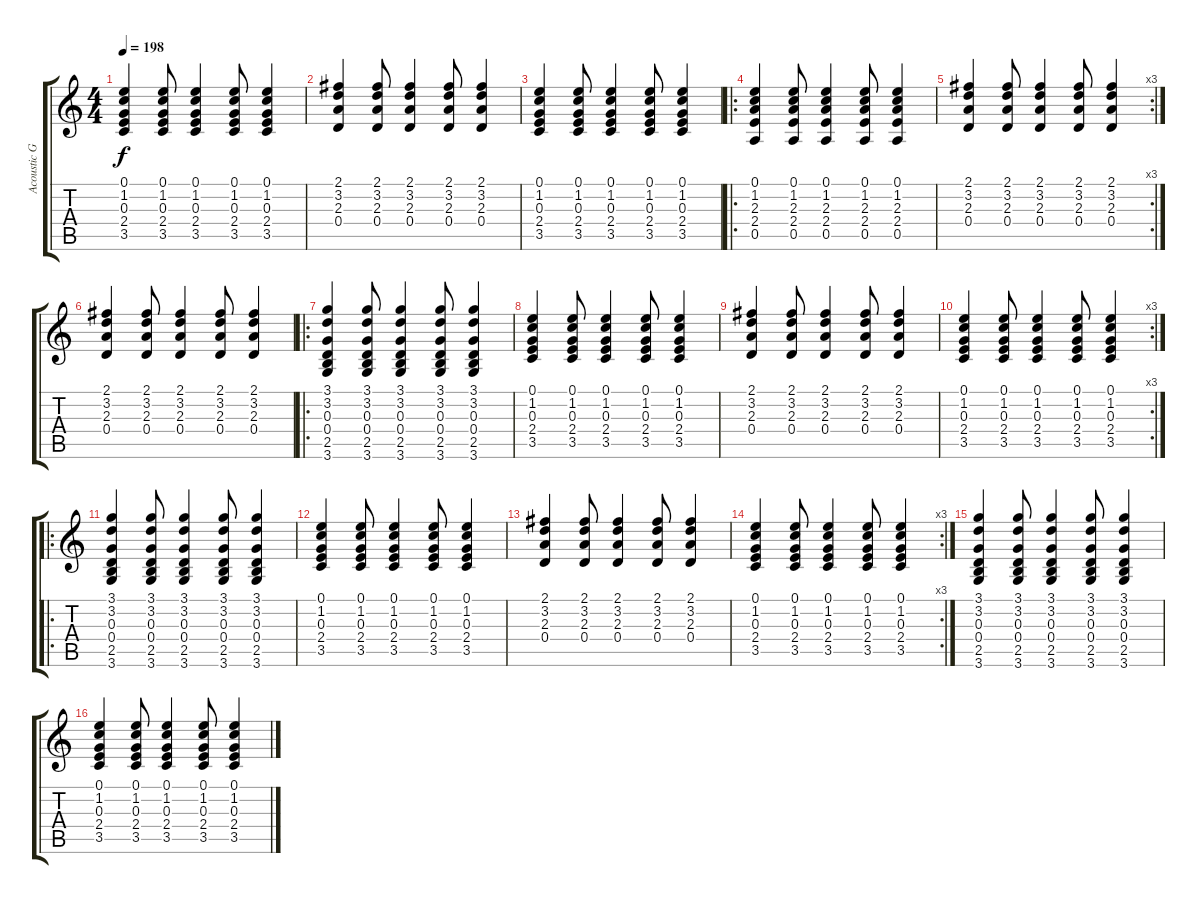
\track ("Acoustic Guitar" "Acoustic G") {instrument acousticguitarsteel}
\staff {score tabs}
\tuning (E4 B3 G3 D3 A2 E2) {hide}
\ts (4 4)
\tempo 198
\clef g2
\ks c
(0.1 1.2 0.3 2.4 3.5).4{dy f} (0.1 1.2 0.3 2.4 3.5).8 (0.1 1.2 0.3 2.4 3.5).4 (0.1 1.2 0.3 2.4 3.5).8 (0.1 1.2 0.3 2.4 3.5).4 |
(2.1 3.2 2.3 0.4).4 (2.1 3.2 2.3 0.4).8 (2.1 3.2 2.3 0.4).4 (2.1 3.2 2.3 0.4).8 (2.1 3.2 2.3 0.4).4 |
(0.1 1.2 0.3 2.4 3.5).4 (0.1 1.2 0.3 2.4 3.5).8 (0.1 1.2 0.3 2.4 3.5).4 (0.1 1.2 0.3 2.4 3.5).8 (0.1 1.2 0.3 2.4 3.5).4 |
\ro
(0.1 1.2 2.3 2.4 0.5).4 (0.1 1.2 2.3 2.4 0.5).8 (0.1 1.2 2.3 2.4 0.5).4 (0.1 1.2 2.3 2.4 0.5).8 (0.1 1.2 2.3 2.4 0.5).4 |
\rc 3
(2.1 3.2 2.3 0.4).4 (2.1 3.2 2.3 0.4).8 (2.1 3.2 2.3 0.4).4 (2.1 3.2 2.3 0.4).8 (2.1 3.2 2.3 0.4).4 |
(2.1 3.2 2.3 0.4).4 (2.1 3.2 2.3 0.4).8 (2.1 3.2 2.3 0.4).4 (2.1 3.2 2.3 0.4).8 (2.1 3.2 2.3 0.4).4 |
\ro
(3.1 3.2 0.3 0.4 2.5 3.6).4 (3.1 3.2 0.3 0.4 2.5 3.6).8 (3.1 3.2 0.3 0.4 2.5 3.6).4 (3.1 3.2 0.3 0.4 2.5 3.6).8 (3.1 3.2 0.3 0.4 2.5 3.6).4 |
(0.1 1.2 0.3 2.4 3.5).4 (0.1 1.2 0.3 2.4 3.5).8 (0.1 1.2 0.3 2.4 3.5).4 (0.1 1.2 0.3 2.4 3.5).8 (0.1 1.2 0.3 2.4 3.5).4 |
(2.1 3.2 2.3 0.4).4 (2.1 3.2 2.3 0.4).8 (2.1 3.2 2.3 0.4).4 (2.1 3.2 2.3 0.4).8 (2.1 3.2 2.3 0.4).4 |
\rc 3
(0.1 1.2 0.3 2.4 3.5).4 (0.1 1.2 0.3 2.4 3.5).8 (0.1 1.2 0.3 2.4 3.5).4 (0.1 1.2 0.3 2.4 3.5).8 (0.1 1.2 0.3 2.4 3.5).4 |
\ro
(3.1 3.2 0.3 0.4 2.5 3.6).4 (3.1 3.2 0.3 0.4 2.5 3.6).8 (3.1 3.2 0.3 0.4 2.5 3.6).4 (3.1 3.2 0.3 0.4 2.5 3.6).8 (3.1 3.2 0.3 0.4 2.5 3.6).4 |
(0.1 1.2 0.3 2.4 3.5).4 (0.1 1.2 0.3 2.4 3.5).8 (0.1 1.2 0.3 2.4 3.5).4 (0.1 1.2 0.3 2.4 3.5).8 (0.1 1.2 0.3 2.4 3.5).4 |
(2.1 3.2 2.3 0.4).4 (2.1 3.2 2.3 0.4).8 (2.1 3.2 2.3 0.4).4 (2.1 3.2 2.3 0.4).8 (2.1 3.2 2.3 0.4).4 |
\rc 3
(0.1 1.2 0.3 2.4 3.5).4 (0.1 1.2 0.3 2.4 3.5).8 (0.1 1.2 0.3 2.4 3.5).4 (0.1 1.2 0.3 2.4 3.5).8 (0.1 1.2 0.3 2.4 3.5).4 |
(3.1 3.2 0.3 0.4 2.5 3.6).4 (3.1 3.2 0.3 0.4 2.5 3.6).8 (3.1 3.2 0.3 0.4 2.5 3.6).4 (3.1 3.2 0.3 0.4 2.5 3.6).8 (3.1 3.2 0.3 0.4 2.5 3.6).4 |
(0.1 1.2 0.3 2.4 3.5).4 (0.1 1.2 0.3 2.4 3.5).8 (0.1 1.2 0.3 2.4 3.5).4 (0.1 1.2 0.3 2.4 3.5).8 (0.1 1.2 0.3 2.4 3.5).4
